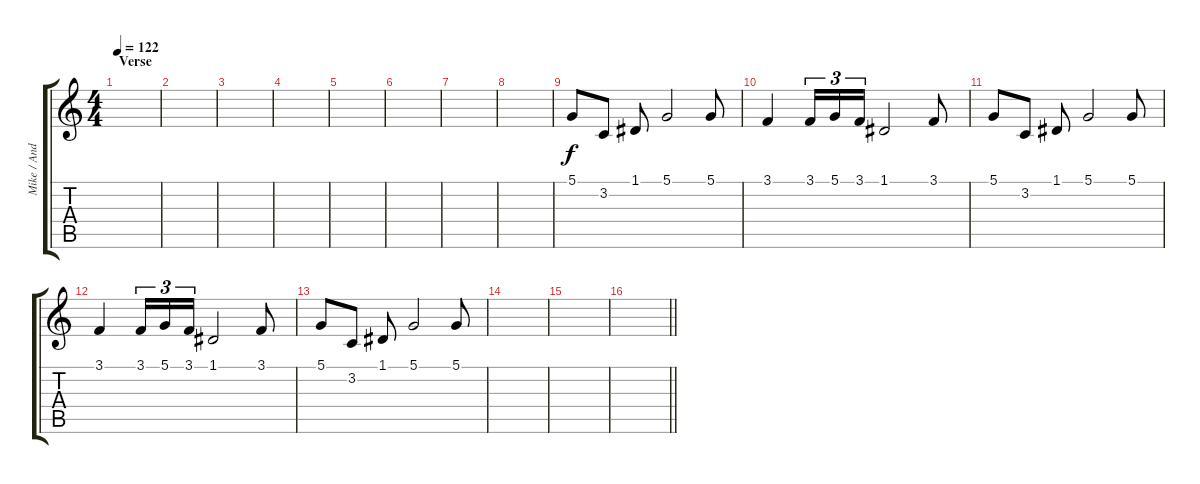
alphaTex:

\track ("Mike / Andy Fills" "Mike / And") {instrument harpsichord}
\staff {score tabs}
\tuning (D4 A3 F3 C3 G2 D2) {hide}
\ts (4 4)
\section ("" "Verse")
\tempo 122
\clef g2
\ks c
|
|
|
|
|
|
|
|
5.1.8{volume 13 instrument distortionguitar} 3.2.8 1.1.8 5.1.2 5.1.8 |
3.1.4 3.1.16{tu (3 2)} 5.1.16{tu (3 2)} 3.1.16{tu (3 2)} 1.1.2 3.1.8 |
5.1.8 3.2.8 1.1.8 5.1.2 5.1.8 |
3.1.4 3.1.16{tu (3 2)} 5.1.16{tu (3 2)} 3.1.16{tu (3 2)} 1.1.2 3.1.8 |
5.1.8 3.2.8 1.1.8 5.1.2 5.1.8 |
|
|
\barLineRight lightlight
